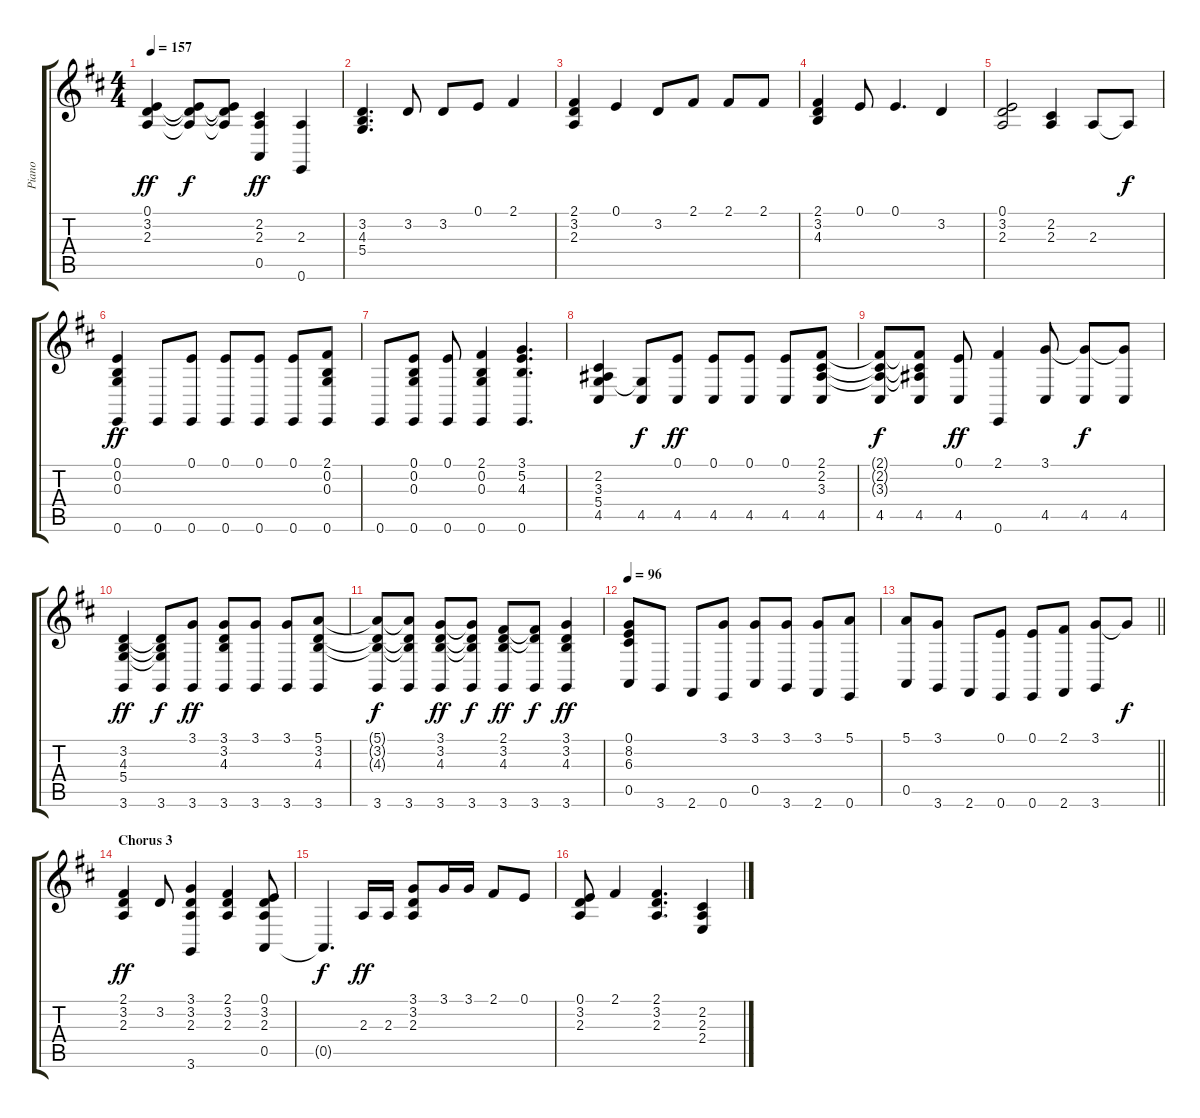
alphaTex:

\track ("Piano" "Piano") {instrument brightacousticpiano}
\staff {score tabs}
\tuning (E4 B3 G3 D3 A2 E2) {hide}
\ts (4 4)
\tempo 157
\clef g2
\ks d
(0.1 3.2 2.3).4{dy ff} (0.1{t} 3.2{t} 2.3{t}).8{dy f} (0.1{t} 3.2{t} 2.3{t}).8 (2.2 2.3 0.5).4{dy ff} (2.3 0.6).4 |
(3.2 4.3 5.4).4{d} 3.2.8 3.2.8 0.1.8 2.1.4 |
(2.1 3.2 2.3).4 0.1.4 3.2.8 2.1.8 2.1.8 2.1.8 |
(2.1 3.2 4.3).4 0.1.8 0.1.4{d} 3.2.4 |
(0.1 3.2 2.3).2 (2.2 2.3).4 2.3.8 2.3{t}.8{dy f} |
(0.1 0.2 0.3 0.6).4{dy ff} 0.6.8 (0.1 0.6).8 (0.1 0.6).8 (0.1 0.6).8 (0.1 0.6).8 (2.1 0.2 0.3 0.6).8 |
0.6.8 (0.1 0.2 0.3 0.6).8 (0.1 0.6).8 (2.1 0.2 0.3 0.6).4 (3.1 5.2 4.3 0.6).4{d} |
(2.2 3.3 5.4 4.5).4 (5.4{t} 4.5).8{dy f} (0.1 4.5).8{dy ff} (0.1 4.5).8 (0.1 4.5).8 (0.1 4.5).8 (2.1 2.2 3.3 4.5).8 |
(2.1{t} 2.2{t} 3.3{t} 4.5).8{dy f} (2.1{t} 2.2{t} 3.3{t} 4.5).8 (0.1 4.5).8{dy ff} (2.1 0.6).4 (3.1 4.5).8 (3.1{t} 4.5).8{dy f} (3.1{t} 4.5).8 |
(3.2 4.3 5.4 3.6).4{dy ff} (3.2{t} 4.3{t} 5.4{t} 3.6).8{dy f} (3.1 3.6).8{dy ff} (3.1 3.2 4.3 3.6).8 (3.1 3.6).8 (3.1 3.6).8 (5.1 3.2 4.3 3.6).8 |
(5.1{t} 3.2{t} 4.3{t} 3.6).8{dy f} (5.1{t} 3.2{t} 4.3{t} 3.6).8 (3.1 3.2 4.3 3.6).8{dy ff} (3.1{t} 3.2{t} 4.3{t} 3.6).8{dy f} (2.1 3.2 4.3 3.6).8{dy ff} (2.1{t} 3.2{t} 3.6).8{dy f} (3.1 3.2 4.3 3.6).4{dy ff} |
\tempo 96
(0.1 8.2 6.3 0.5).8 3.6.8 2.6.8 (3.1 0.6).8 (3.1 0.5).8 (3.1 3.6).8 (3.1 2.6).8 (5.1 0.6).8 |
\barLineRight lightlight
(5.1 0.5).8 (3.1 3.6).8 2.6.8 (0.1 0.6).8 (0.1 0.6).8 (2.1 2.6).8 (3.1 3.6).8 3.1{t}.8{dy f} |
\section ("" "Chorus 3")
(2.1 3.2 2.3).4{dy ff} 3.2.8 (3.1 3.2 2.3 3.6).4 (2.1 3.2 2.3).4 (0.1 3.2 2.3 0.5).8 |
0.5{t}.4{d dy f} 2.3.16{dy ff} 2.3.16 (3.1 3.2 2.3).8 3.1.16 3.1.16 2.1.8 0.1.8 |
(0.1 3.2 2.3).8 2.1.4 (2.1 3.2 2.3).4{d} (2.2 2.3 2.4).4
